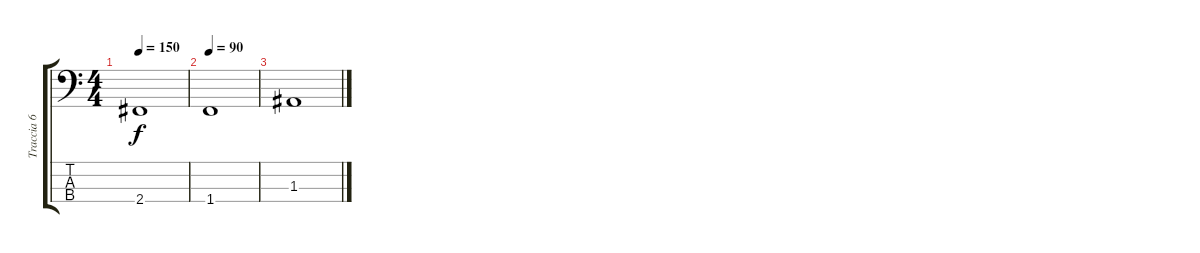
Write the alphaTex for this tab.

\track ("Traccia 6" "Traccia 6") {instrument electricbasspick}
\staff {score tabs}
\tuning (G2 D2 A1 E1) {hide}
\ts (4 4)
\tempo 150
\clef f4
\ks c
2.4.1{dy f} |
\tempo 90
1.4.1 |
1.3.1
